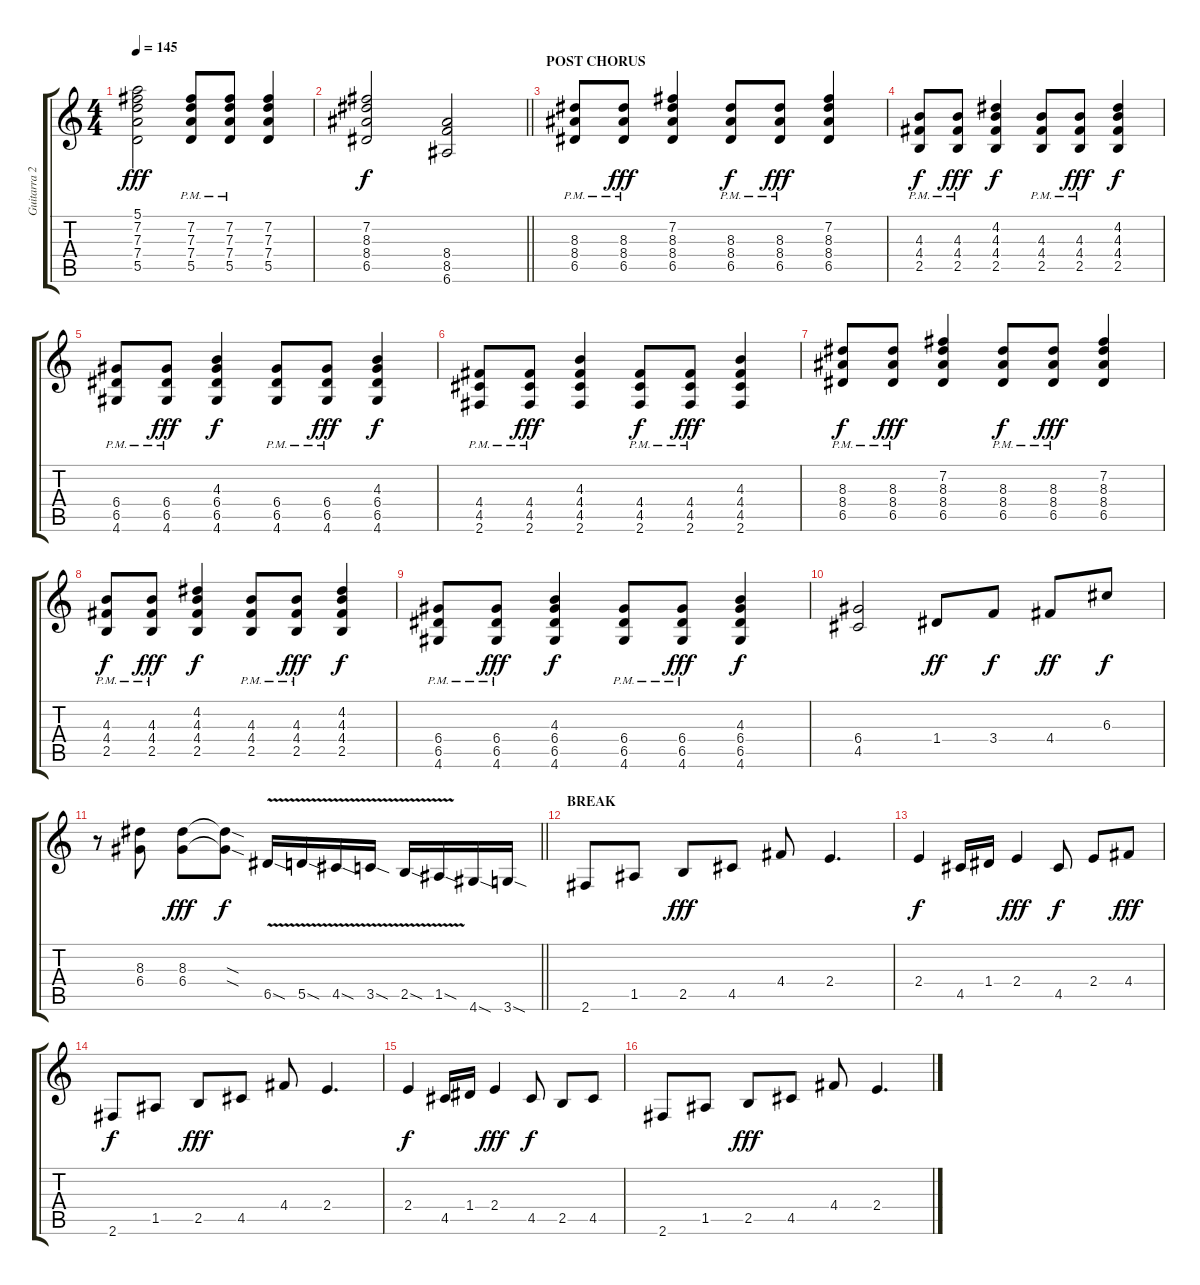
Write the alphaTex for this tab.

\track ("Guitarra 2" "Guitarra 2") {instrument overdrivenguitar}
\staff {score tabs}
\tuning (E4 B3 G3 D3 A2 E2) {hide}
\ts (4 4)
\tempo 145
\clef g2
\ks c
(5.1 7.2 7.3 7.4 5.5).2{dy fff} (7.2{pm} 7.3{pm} 7.4{pm} 5.5{pm}).8 (7.2{pm} 7.3{pm} 7.4{pm} 5.5{pm}).8 (7.2 7.3 7.4 5.5).4 |
\barLineRight lightlight
(7.2 8.3 8.4 6.5).2{dy f} (8.4 8.5 6.6).2 |
\section ("" "POST CHORUS")
(8.3{pm} 8.4{pm} 6.5{pm}).8 (8.3{pm} 8.4{pm} 6.5{pm}).8{dy fff} (7.2 8.3 8.4 6.5).4 (8.3{pm} 8.4{pm} 6.5{pm}).8{dy f} (8.3{pm} 8.4{pm} 6.5{pm}).8{dy fff} (7.2 8.3 8.4 6.5).4 |
(4.3{pm} 4.4{pm} 2.5{pm}).8{dy f} (4.3{pm} 4.4{pm} 2.5{pm}).8{dy fff} (4.2 4.3 4.4 2.5).4{dy f} (4.3{pm} 4.4{pm} 2.5{pm}).8 (4.3{pm} 4.4{pm} 2.5{pm}).8{dy fff} (4.2 4.3 4.4 2.5).4{dy f} |
(6.4{pm} 6.5{pm} 4.6{pm}).8 (6.4{pm} 6.5{pm} 4.6{pm}).8{dy fff} (4.3 6.4 6.5 4.6).4{dy f} (6.4{pm} 6.5{pm} 4.6{pm}).8 (6.4{pm} 6.5{pm} 4.6{pm}).8{dy fff} (4.3 6.4 6.5 4.6).4{dy f} |
(4.4{pm} 4.5{pm} 2.6{pm}).8 (4.4{pm} 4.5{pm} 2.6{pm}).8{dy fff} (4.3 4.4 4.5 2.6).4 (4.4{pm} 4.5{pm} 2.6{pm}).8{dy f} (4.4{pm} 4.5{pm} 2.6{pm}).8{dy fff} (4.3 4.4 4.5 2.6).4 |
(8.3{pm} 8.4{pm} 6.5{pm}).8{dy f} (8.3{pm} 8.4{pm} 6.5{pm}).8{dy fff} (7.2 8.3 8.4 6.5).4 (8.3{pm} 8.4{pm} 6.5{pm}).8{dy f} (8.3{pm} 8.4{pm} 6.5{pm}).8{dy fff} (7.2 8.3 8.4 6.5).4 |
(4.3{pm} 4.4{pm} 2.5{pm}).8{dy f} (4.3{pm} 4.4{pm} 2.5{pm}).8{dy fff} (4.2 4.3 4.4 2.5).4{dy f} (4.3{pm} 4.4{pm} 2.5{pm}).8 (4.3{pm} 4.4{pm} 2.5{pm}).8{dy fff} (4.2 4.3 4.4 2.5).4{dy f} |
(6.4{pm} 6.5{pm} 4.6{pm}).8 (6.4{pm} 6.5{pm} 4.6{pm}).8{dy fff} (4.3 6.4 6.5 4.6).4{dy f} (6.4{pm} 6.5{pm} 4.6{pm}).8 (6.4{pm} 6.5{pm} 4.6{pm}).8{dy fff} (4.3 6.4 6.5 4.6).4{dy f} |
(6.4 4.5).2 1.4.8{dy ff} 3.4.8{dy f} 4.4.8{dy ff} 6.3.8{dy f} |
\barLineRight lightlight
r.8 (8.3 6.4).8 (8.3 6.4).8{dy fff} (8.3{sod t} 6.4{sod t}).8{dy f} 6.5{v sod}.16 5.5{v sod}.16 4.5{v sod}.16 3.5{v sod}.16 2.5{v sod}.16 1.5{v sod}.16 4.6{sod}.16 3.6{sod}.16 |
\section ("" "BREAK")
2.6.8 1.5.8 2.5.8{dy fff} 4.5.8 4.4.8 2.4.4{d} |
2.4.4{dy f} 4.5.16 1.4.16 2.4.4{dy fff} 4.5.8{dy f} 2.4.8 4.4.8{dy fff} |
2.6.8{dy f} 1.5.8 2.5.8{dy fff} 4.5.8 4.4.8 2.4.4{d} |
2.4.4{dy f} 4.5.16 1.4.16 2.4.4{dy fff} 4.5.8{dy f} 2.5.8 4.5.8 |
2.6.8 1.5.8 2.5.8{dy fff} 4.5.8 4.4.8 2.4.4{d}
